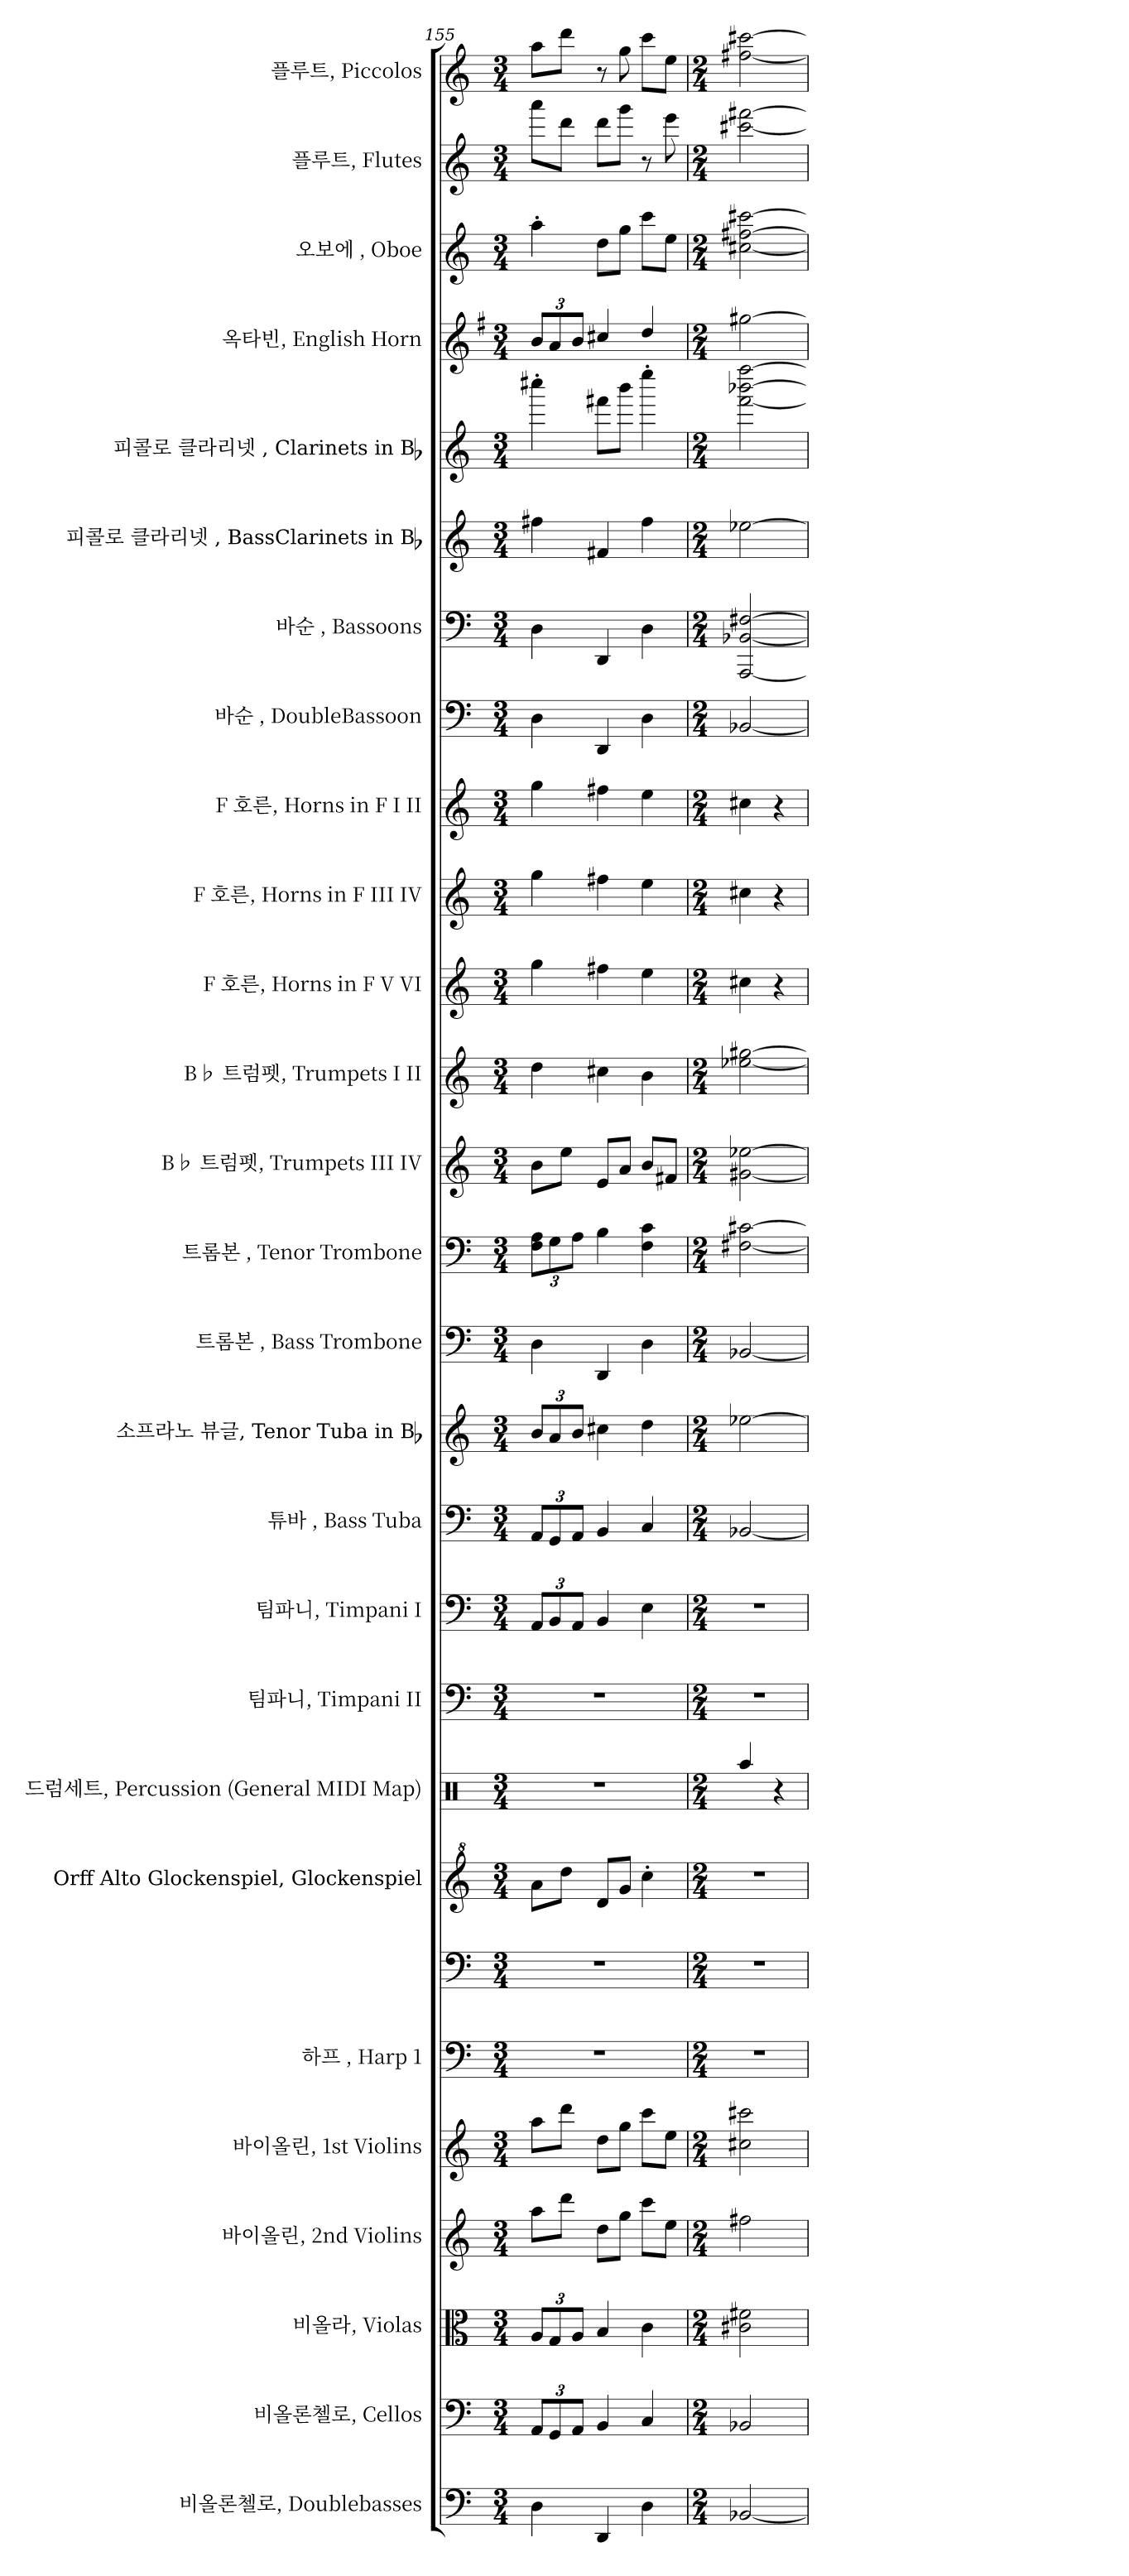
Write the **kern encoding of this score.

**kern	**kern	**kern	**kern	**kern	**kern	**kern	**kern	**kern	**kern	**kern	**kern	**kern	**kern	**kern	**kern	**kern	**kern	**kern	**kern	**kern	**kern	**kern	**kern	**kern	**kern	**kern	**kern
*part27	*part26	*part25	*part24	*part23	*part22	*part22	*part21	*part20	*part19	*part18	*part17	*part16	*part15	*part14	*part13	*part12	*part11	*part10	*part9	*part8	*part7	*part6	*part5	*part4	*part3	*part2	*part1
*staff28	*staff27	*staff26	*staff25	*staff24	*staff23	*staff22	*staff21	*staff20	*staff19	*staff18	*staff17	*staff16	*staff15	*staff14	*staff13	*staff12	*staff11	*staff10	*staff9	*staff8	*staff7	*staff6	*staff5	*staff4	*staff3	*staff2	*staff1
*I"비올론첼로, Doublebasses	*I"비올론첼로, Cellos	*I"비올라, Violas	*I"바이올린, 2nd Violins	*I"바이올린, 1st Violins	*I"하프 , Harp 1	*	*I"Orff Alto Glockenspiel, Glockenspiel	*I"드럼세트, Percussion (General MIDI Map)	*I"팀파니, Timpani II	*I"팀파니, Timpani I	*I"튜바 , Bass Tuba	*I"소프라노 뷰글, Tenor Tuba in Bb	*I"트롬본 , Bass Trombone	*I"트롬본 , Tenor Trombone	*I"B♭ 트럼펫, Trumpets III IV	*I"B♭ 트럼펫, Trumpets I II	*I"F 호른, Horns in F  V  VI	*I"F 호른, Horns in F III IV	*I"F 호른, Horns in F  I  II	*I"바순 , DoubleBassoon	*I"바순 , Bassoons	*I"피콜로 클라리넷 , BassClarinets in Bb	*I"피콜로 클라리넷 , Clarinets in Bb	*I"옥타빈, English Horn	*I"오보에 , Oboe	*I"플루트, Flutes	*I"플루트, Piccolos
*	*	*I'Vlas.	*I'Vlns.	*I'Vlns.	*I'Hrp.	*	*I'O. A. Glk.	*	*I'Timp.	*I'Timp.	*I'Tba.	*	*I'Tbn.	*I'Tbn.	*I'B♭ Tpt.	*I'B♭ Tpt.	*I'F Hn.	*I'F Hn.	*I'F Hn.	*	*I'Bsn.	*	*	*	*I'Ob.	*I'Fl.	*
*clefF4	*clefF4	*clefC3	*clefG2	*clefG2	*clefF4	*clefF4	*clefG^2	*clefX	*clefF4	*clefF4	*clefF4	*clefG2	*clefF4	*clefF4	*clefG2	*clefG2	*clefG2	*clefG2	*clefG2	*clefF4	*clefF4	*clefG2	*clefG2	*clefG2	*clefG2	*clefG2	*clefG2
*	*	*	*	*	*	*	*	*	*	*	*	*	*	*	*ITrd1c2	*ITrd1c2	*ITrd4c7	*ITrd4c7	*ITrd4c7	*	*	*ITrd-5c-8	*ITrd-5c-8	*ITrd4c7	*	*	*
*k[]	*k[]	*k[]	*k[]	*k[]	*k[]	*k[]	*k[]	*k[]	*k[]	*k[]	*k[]	*k[]	*k[]	*k[]	*k[b-e-]	*k[b-e-]	*k[b-]	*k[b-]	*k[b-]	*k[]	*k[]	*k[b-e-a-d-]	*k[b-e-a-d-]	*k[]	*k[]	*k[]	*k[]
*M3/4	*M3/4	*M3/4	*M3/4	*M3/4	*M3/4	*M3/4	*M3/4	*M3/4	*M3/4	*M3/4	*M3/4	*M3/4	*M3/4	*M3/4	*M3/4	*M3/4	*M3/4	*M3/4	*M3/4	*M3/4	*M3/4	*M3/4	*M3/4	*M3/4	*M3/4	*M3/4	*M3/4
*	*Xbrackettup	*Xbrackettup	*	*	*	*	*	*	*	*Xbrackettup	*Xbrackettup	*Xbrackettup	*	*Xbrackettup	*	*	*	*	*	*	*	*	*	*Xbrackettup	*	*	*
=155	=155	=155	=155	=155	=155	=155	=155	=155	=155	=155	=155	=155	=155	=155	=155	=155	=155	=155	=155	=155	=155	=155	=155	=155	=155	=155	=155
4D\	12AA/L	12A/L	8aa\L	8aa\L	2.r	2.r	8aa\L	2.r	2.r	12AA/L	12AA/L	12b/L	4D\	12F\ 12A\L	8a\L	4cc\	4cc\	4cc\	4cc\	4D\	4D\	4dddn\	4aaaan'\	12e/L	4aa'\	8aaa\L	8aa\L
.	12GG/	12G/	.	.	.	.	.	.	.	12BB/	12GG/	12a/	.	12G\	.	.	.	.	.	.	.	.	.	12d/	.	.	.
.	.	.	8ddd\J	8ddd\J	.	.	8ddd\J	.	.	.	.	.	.	.	8dd\J	.	.	.	.	.	.	.	.	.	.	8ddd\J	8ddd\J
.	12AA/J	12A/J	.	.	.	.	.	.	.	12AA/J	12AA/J	12b/J	.	12A\J	.	.	.	.	.	.	.	.	.	12e/J	.	.	.
4DD/	4BB/	4B/	8dd\L	8dd\L	.	.	8dd/L	.	.	4BB/	4BB/	4cc#X\	4DD/	4B\	8d/L	4bn\	4bn\	4bn\	4bn\	4DD/	4DD/	4ddn/	8ddddn\L	4f#X/	8dd\L	8ddd\L	8r
.	.	.	8gg\J	8gg\J	.	.	8gg/J	.	.	.	.	.	.	.	8g/J	.	.	.	.	.	.	.	8gggg\J	.	8gg\J	8ggg\J	8gg\
4D\	4C/	4c\	8ccc\L	8ccc\L	.	.	4ccc'\	.	.	4E\	4C/	4dd\	4D\	4F\ 4c\	8a/L	4a\	4a\	4a\	4a\	4D\	4D\	4ddd\	4ccccc'\	4g/	8ccc\L	8r	8ccc\L
.	.	.	8ee\J	8ee\J	.	.	.	.	.	.	.	.	.	.	8en/J	.	.	.	.	.	.	.	.	.	8ee\J	8eee\	8ee\J
=156	=156	=156	=156	=156	=156	=156	=156	=156	=156	=156	=156	=156	=156	=156	=156	=156	=156	=156	=156	=156	=156	=156	=156	=156	=156	=156	=156
*M2/4	*M2/4	*M2/4	*M2/4	*M2/4	*M2/4	*M2/4	*M2/4	*M2/4	*M2/4	*M2/4	*M2/4	*M2/4	*M2/4	*M2/4	*M2/4	*M2/4	*M2/4	*M2/4	*M2/4	*M2/4	*M2/4	*M2/4	*M2/4	*M2/4	*M2/4	*M2/4	*M2/4
[2BB-X/	2BB-X/	2c#X\ 2f#X\	2ff#X\	2cc#X\ 2ccc#X\	2r	2r	2r	4Raa/	2r	2r	[2BB-X/	[2ee-X\	[2BB-X/	[2F#X\ [2c#X\	[2f#X\ [2dd-X\	[2dd-X\ [2ff#X\	4f#X\	4f#X\	4f#X\	[2BB-X/	[2AAA/ [2BB-X/ [2F#X/	[2ccc-X\	[2dddd-\ [2gggg-X\ [2ddddd-\	[2cc#X\	[2cc#X\ [2ff#X\ [2ccc#X\	[2ccc#X\ [2fff#X\	[2ff#X\ [2ccc#X\
.	.	.	.	.	.	.	.	4r	.	.	.	.	.	.	.	.	4r	4r	4r	.	.	.	.	.	.	.	.
=	=	=	=	=	=	=	=	=	=	=	=	=	=	=	=	=	=	=	=	=	=	=	=	=	=	=	=
*-	*-	*-	*-	*-	*-	*-	*-	*-	*-	*-	*-	*-	*-	*-	*-	*-	*-	*-	*-	*-	*-	*-	*-	*-	*-	*-	*-
